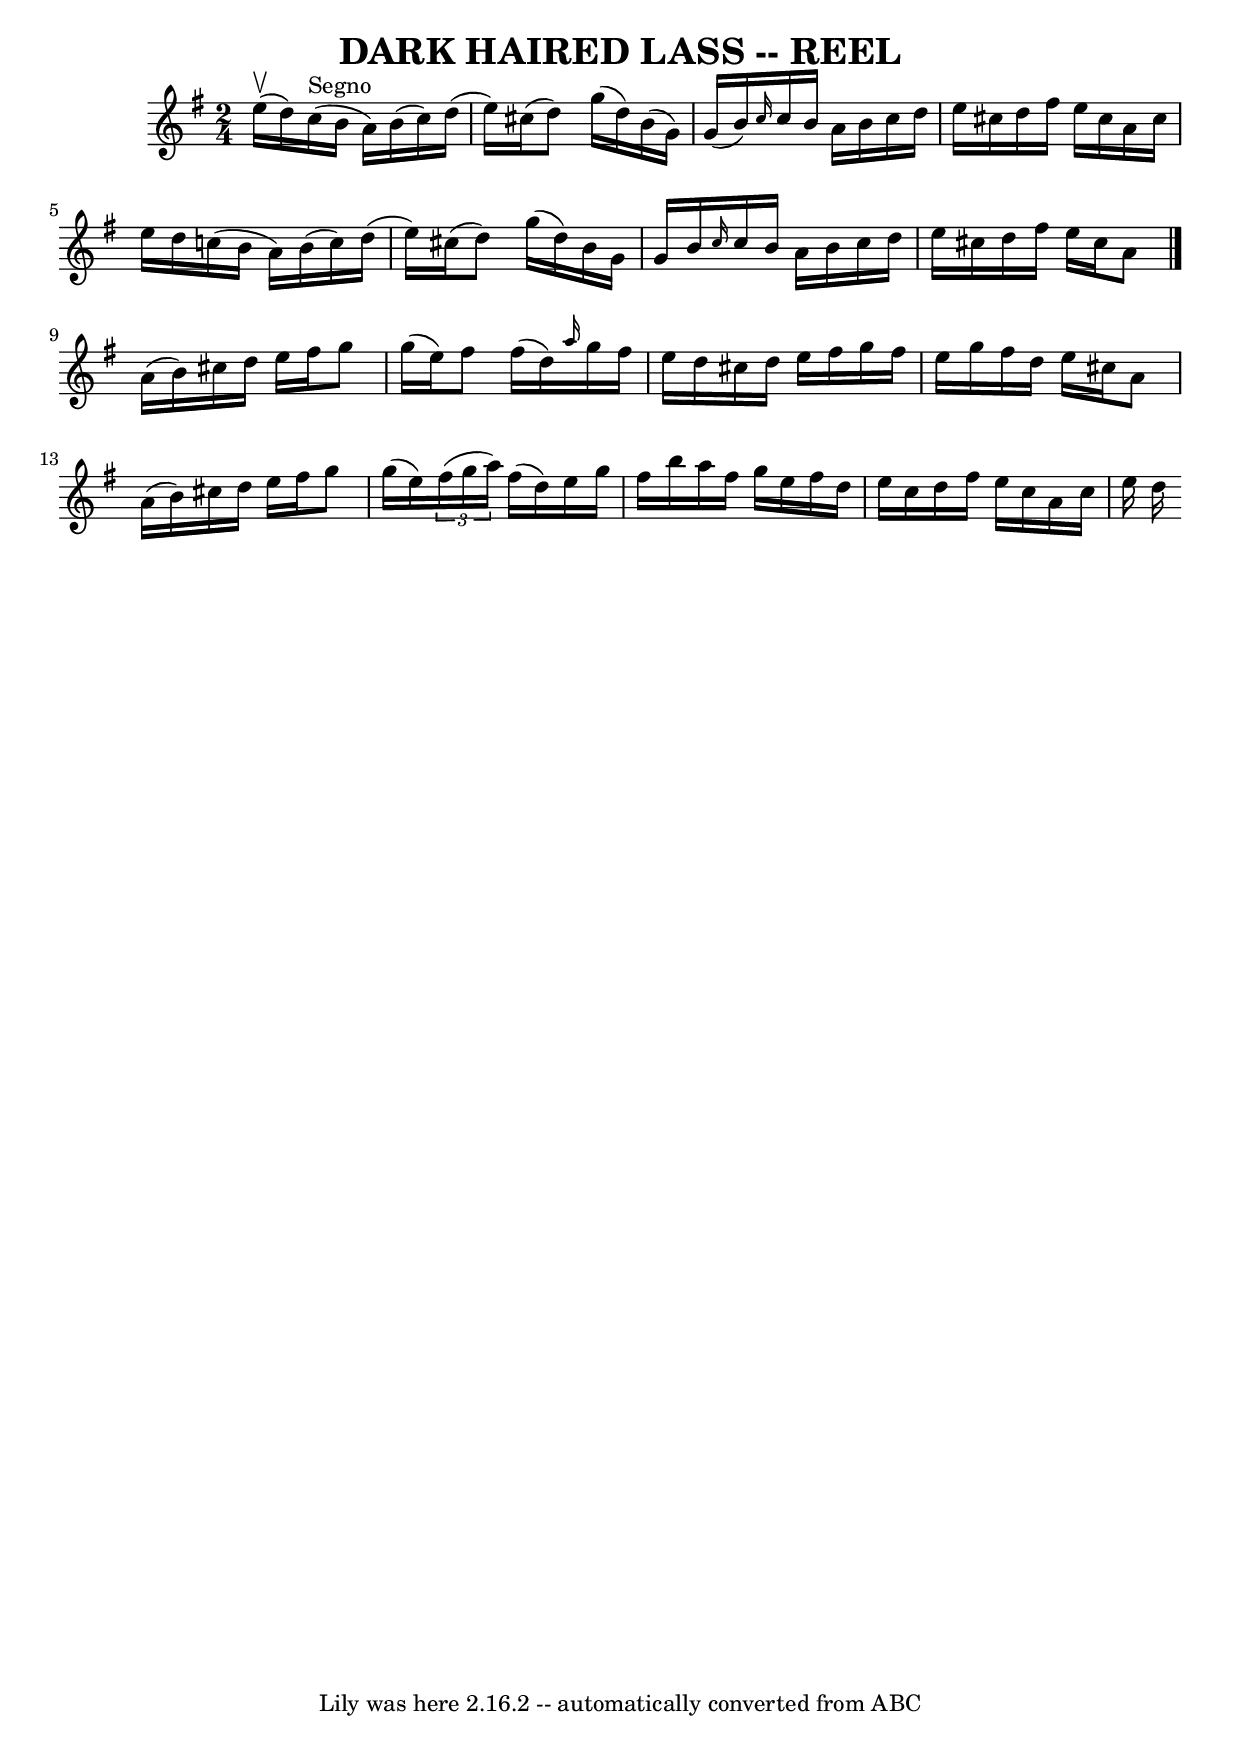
\version "2.16.2"
\include "Mammoth.ily"
\header {
  %% book = "Ryan's Mammoth Collection of Fiddle Tunes"
 crossRefNumber = "1"
 footnotes = ""
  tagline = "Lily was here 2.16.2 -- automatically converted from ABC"
  title = "DARK HAIRED LASS -- REEL"

}
voicedefault =  {


  \time 2/4 
  \key a \dorian e''16 (^\upbow d''16)          |
  
 c''16^"Segno"(b'16 a'16) b'16 (c''16) d''16 (e''16) cis''16 ( |
 d''8) g''16 (d''16) b'16 (g'16) g'16 (b'16)    |
  \grace { c''16  
	 } c''16 b'16 a'16 b'16 c''16 d''16 e''16 cis''16     |
 d''16 fis''16 e''16 cis''16 a'16 cis''16 e''16 d''16    |  |
  
 c''!16 (b'16 a'16) b'16 (c''16) d''16 (e''16) cis''16 ( |
 d''8) g''16 (d''16) b'16 g'16 g'16 b'16     |
  \grace { c''16  
	 } c''16 b'16 a'16 b'16 c''16 d''16 e''16 cis''16     |
 d''16 fis''16 e''16 cis''16 a'8    \bar "|." a'16 (b'16)        |
 cis''16 d''16 e''16 fis''16 g''8 g''16 (e''16)    |
 fis''8 fis''16 (d''16) \grace { a''16   		 } g''16 fis''16 e''16 d''16      |
 cis''16 d''16 e''16 fis''16 g''16 fis''16 e''16 g''16     |
 fis''16 d''16 e''16 cis''16 a'8 a'16 ( b'16)   |  |
 cis''16 d''16 e''16 fis''16 g''8 g''16 (e''16)    |
  \times 2/3 { fis''16 (g''16 a''16  
	)  	     } fis''16 (d''16) e''16 g''16 fis''16 b''16     |
 a''16 fis''16 g''16 e''16 fis''16 d''16 e''16 c''16      |
 d''16 fis''16 e''16 c''16 a'16 c''16 e''16 d''16    <<   \bar " |."  >>   

}

\score{
  <<

    \context Staff="default"
    {
      \voicedefault 
      
    }

  >>
  \layout {
    
  }
  \midi {
  }

}
